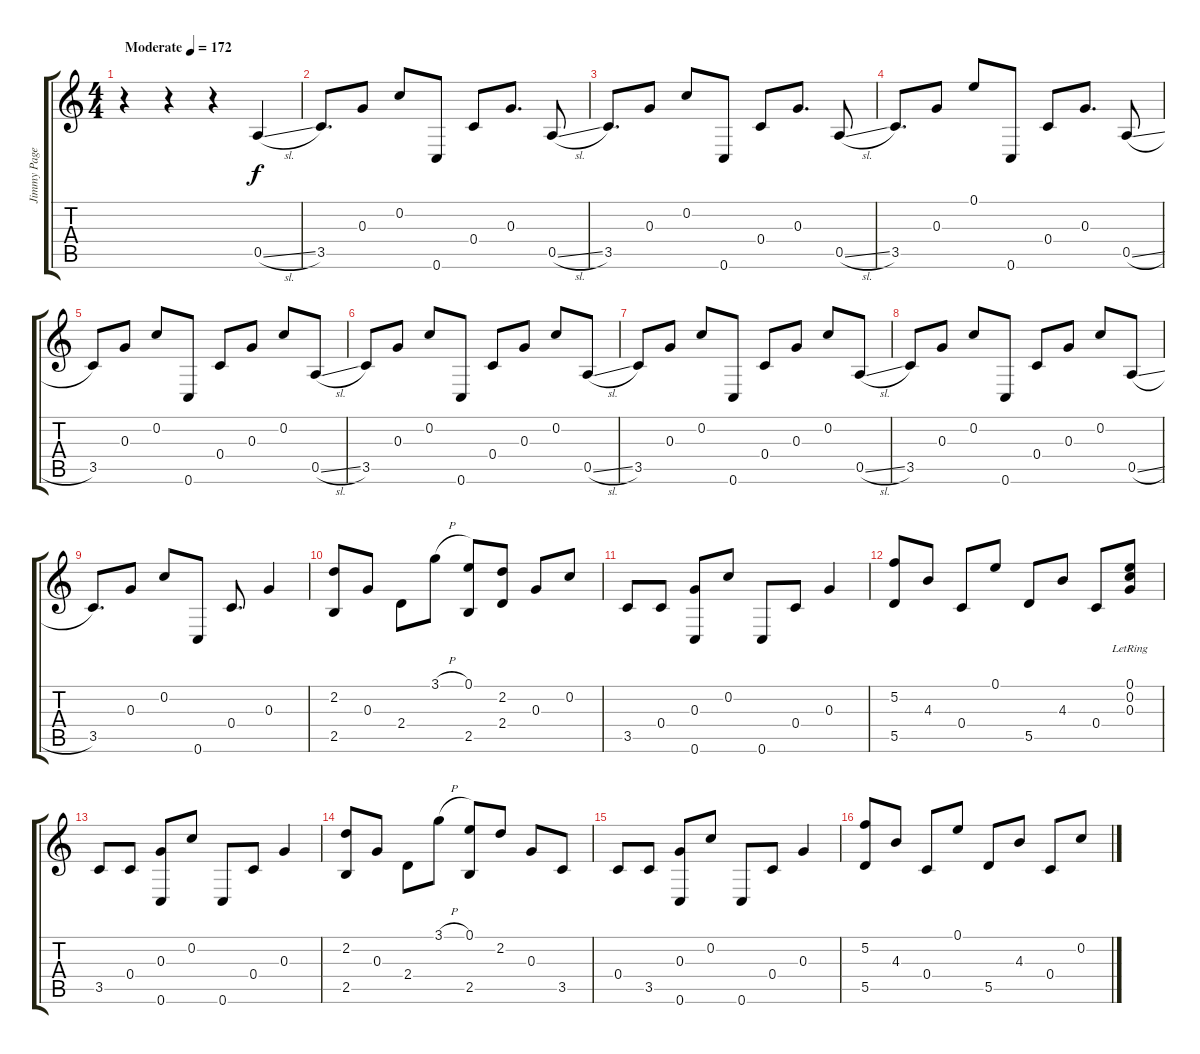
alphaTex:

\track ("Jimmy Page" "Jimmy Page") {instrument acousticguitarsteel}
\staff {score tabs}
\tuning (E4 C4 G3 C3 A2 C2) {hide}
\ts (4 4)
\tempo (172 "Moderate")
\clef g2
\ks c
r.4{dy f instrument acousticguitarsteel} r.4 r.4 0.5{sl}.4 |
3.5.8{d} 0.3.8 0.2.8 0.6.8 0.4.8 0.3.8{d} 0.5{sl}.8 |
3.5.8{d} 0.3.8 0.2.8 0.6.8 0.4.8 0.3.8{d} 0.5{sl}.8 |
3.5.8{d} 0.3.8 0.1.8 0.6.8 0.4.8 0.3.8{d} 0.5{sl}.8 |
3.5.8 0.3.8 0.2.8 0.6.8 0.4.8 0.3.8 0.2.8 0.5{sl}.8 |
3.5.8 0.3.8 0.2.8 0.6.8 0.4.8 0.3.8 0.2.8 0.5{sl}.8 |
3.5.8 0.3.8 0.2.8 0.6.8 0.4.8 0.3.8 0.2.8 0.5{sl}.8 |
3.5.8 0.3.8 0.2.8 0.6.8 0.4.8 0.3.8 0.2.8 0.5{sl}.8 |
3.5.8{d} 0.3.8 0.2.8 0.6.8 0.4.8{d} 0.3.4 |
(2.2 2.5).8 0.3.8 2.4.8 3.1{h}.8 (0.1 2.5).8 (2.2 2.4).8 0.3.8 0.2.8 |
3.5.8 0.4.8 (0.3 0.6).8 0.2.8 0.6.8 0.4.8 0.3.4 |
(5.2 5.5).8 4.3.8 0.4.8 0.1.8 5.5.8 4.3.8 0.4.8 (0.1{lr} 0.2{lr} 0.3{lr}).8 |
3.5.8 0.4.8 (0.3 0.6).8 0.2.8 0.6.8 0.4.8 0.3.4 |
(2.2 2.5).8 0.3.8 2.4.8 3.1{h}.8 (0.1 2.5).8 2.2.8 0.3.8 3.5.8 |
0.4.8 3.5.8 (0.3 0.6).8 0.2.8 0.6.8 0.4.8 0.3.4 |
(5.2 5.5).8 4.3.8 0.4.8 0.1.8 5.5.8 4.3.8 0.4.8 0.2.8
